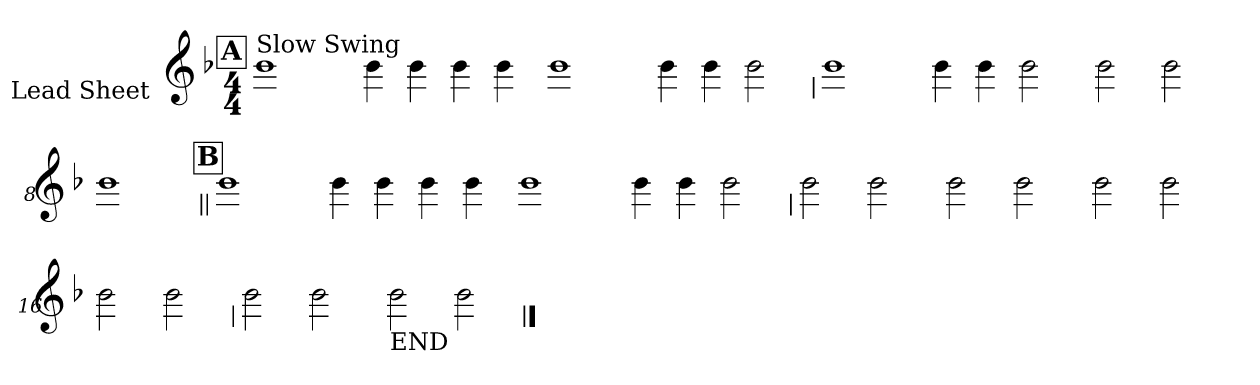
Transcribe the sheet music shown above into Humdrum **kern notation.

**kern
*part1
*staff1
*I"Lead Sheet
*stria0
*clefG2
*k[b-]
*F:
*M4/4
!!LO:REH:place=s1:a:t=A
=1||
!LO:TX:a:t=Slow Swing
1b-
=2-
4b-
4b-
4b-
4b-
=3-
1b-
=4-
4b-
4b-
2b-
!!LO:LB:g=z
=5
1b-
=6-
4b-
4b-
2b-
=7-
2b-
2b-
=8-
1b-
!!LO:LB:g=z
!!LO:REH:place=s1:a:t=B
=9||
1b-
=10-
4b-
4b-
4b-
4b-
=11-
1b-
=12-
4b-
4b-
2b-
!!LO:LB:g=z
=13
2b-
2b-
=14-
2b-
2b-
=15-
2b-
2b-
=16-
2b-
2b-
!!LO:LB:g=z
=17
2b-
2b-
=18-
!LO:TX:b:t=END
2b-
2b-
==
*-
